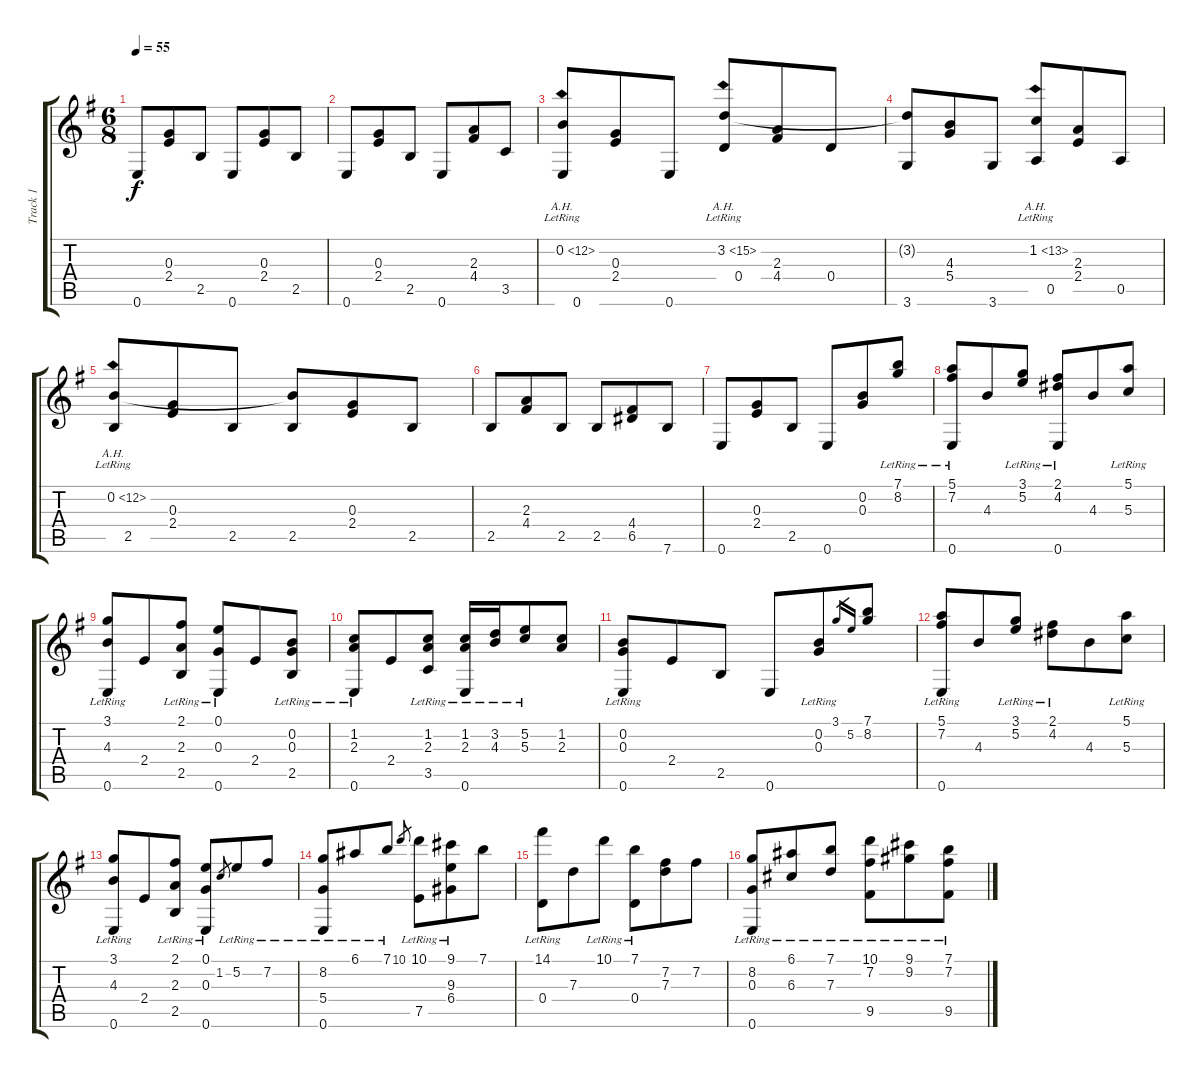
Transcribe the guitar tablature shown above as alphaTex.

\track ("Track 1" "Track 1") {instrument acousticguitarnylon}
\staff {score tabs}
\tuning (E4 B3 G3 D3 A2 E2) {hide}
\ts (6 8)
\tempo 55
\clef g2
\ks eminor
0.6.8{dy f instrument acousticguitarnylon} (0.3 2.4).8 2.5.8 0.6.8 (0.3 2.4).8 2.5.8 |
0.6.8 (0.3 2.4).8 2.5.8 0.6.8 (2.3 4.4).8 3.5.8 |
(0.2{ah 12 lr} 0.6).8 (0.3 2.4).8 0.6.8 (3.2{ah 12 lr} 0.4).8 (2.3 4.4).8 0.4.8 |
(3.2{t} 3.6).8 (4.3 5.4).8 3.6.8 (1.2{ah 12 lr} 0.5).8 (2.3 2.4).8 0.5.8 |
(0.2{ah 12 lr} 2.5).8 (0.3 2.4).8 2.5.8 (0.2{t} 2.5).8 (0.3 2.4).8 2.5.8 |
2.5.8 (2.3 4.4).8 2.5.8 2.5.8 (4.4 6.5).8 7.6.8 |
0.6.8 (0.3 2.4).8 2.5.8 0.6.8 (0.2 0.3).8 (7.1{lr} 8.2{lr}).8 |
(5.1{lr} 7.2{lr} 0.6{lr}).8 4.3.8 (3.1{lr} 5.2{lr}).8 (2.1{lr} 4.2{lr} 0.6{lr}).8 4.3.8 (5.1{lr} 5.3{lr}).8 |
(3.1{lr} 4.3{lr} 0.6).8 2.4.8 (2.1{lr} 2.3{lr} 2.5).8 (0.1{lr} 0.3 0.6).8 2.4.8 (0.2{lr} 0.3{lr} 2.5).8 |
(1.2{lr} 2.3{lr} 0.6).8 2.4.8 (1.2{lr} 2.3{lr} 3.5).8 (1.2{lr} 2.3{lr} 0.6{lr}).16 (3.2{lr} 4.3).16 (5.2{lr} 5.3{lr}).8 (1.2 2.3).8 |
(0.2{lr} 0.3{lr} 0.6{lr}).8 2.4.8 2.5.8 0.6.8 (0.2{lr} 0.3{lr}).8 3.1.16{gr} 5.2.16{gr} (7.1 8.2).8 |
(5.1{lr} 7.2{lr} 0.6).8 4.3.8 (3.1{lr} 5.2{lr}).8 (2.1{lr} 4.2{lr}).8 4.3.8 (5.1{lr} 5.3{lr}).8 |
(3.1{lr} 4.3{lr} 0.6).8 2.4.8 (2.1{lr} 2.3{lr} 2.5{lr}).8 (0.1{lr} 0.3{lr} 0.6{lr}).8 1.2.8{gr} 5.2{lr}.8 7.2{lr}.8 |
(8.2{lr} 5.4 0.6{lr}).8 6.1{lr}.8 7.1{lr}.8 10.1.8{gr} (10.1{lr} 7.5).8 (9.1{lr} 9.3 6.4).8 7.1.8 |
(14.1 0.4{lr}).8 7.3.8 10.1{lr}.8 (7.1{lr} 0.4{lr}).8 (7.2 7.3).8 7.2.8 |
(8.2{lr} 0.3{lr} 0.6).8 (6.1{lr} 6.3{lr}).8 (7.1{lr} 7.3).8 (10.1{lr} 7.2{lr} 9.5{lr}).8 (9.1{lr} 9.2{lr}).8 (7.1{lr} 7.2{lr} 9.5).8
